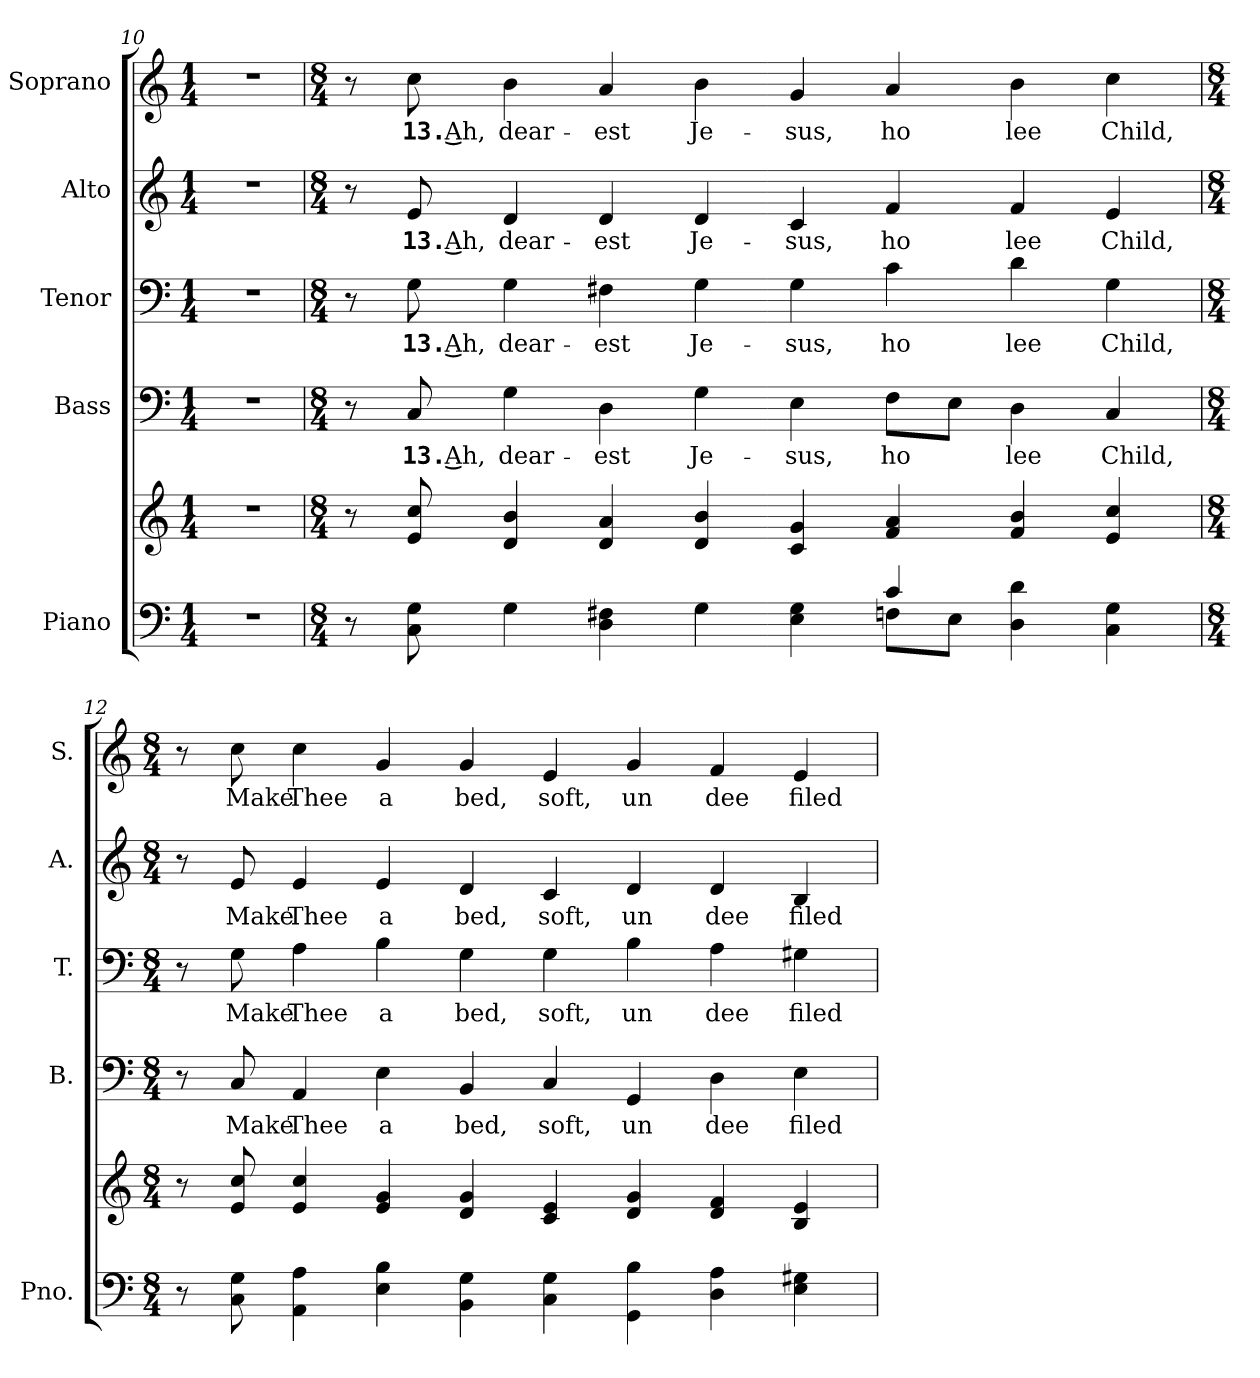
**kern	**kern	**kern	**text	**kern	**text	**kern	**text	**kern	**text
*part5	*part5	*part4	*part4	*part3	*part3	*part2	*part2	*part1	*part1
*staff6	*staff5	*staff4	*staff4	*staff3	*staff3	*staff2	*staff2	*staff1	*staff1
*I"Piano	*	*I"Bass	*	*I"Tenor	*	*I"Alto	*	*I"Soprano	*
*I'Pno.	*	*I'B.	*	*I'T.	*	*I'A.	*	*I'S.	*
!!LO:PB:g=z
*clefF4	*clefG2	*clefF4	*	*clefF4	*	*clefG2	*	*clefG2	*
*k[]	*k[]	*k[]	*	*k[]	*	*k[]	*	*k[]	*
*C:	*C:	*C:	*	*C:	*	*C:	*	*C:	*
*M1/4	*M1/4	*M1/4	*	*M1/4	*	*M1/4	*	*M1/4	*
=10	=10	=10	=10	=10	=10	=10	=10	=10	=10
!LO:N:vis=1	!LO:N:vis=1	!LO:N:vis=1	!	!LO:N:vis=1	!	!LO:N:vis=1	!	!LO:N:vis=1	!
4r	4r	4r	.	4r	.	4r	.	4r	.
!!LO:PB:g=z
=11	=11	=11	=11	=11	=11	=11	=11	=11	=11
*M8/4	*M8/4	*M8/4	*	*M8/4	*	*M8/4	*	*M8/4	*
*^	*	*	*	*	*	*	*	*	*
8r	1ryy	8r	8r	.	8r	.	8r	.	8r	.
!	!	!	!	!LO:LY:b:color=#000000	!	!	!	!	!	!
!	!	!	!	!	!	!LO:LY:b:color=#000000	!	!	!	!
!	!	!	!	!	!	!	!	!LO:LY:b:color=#000000	!	!
!	!	!	!	!	!	!	!	!	!	!LO:LY:b:color=#000000
8Ci\ 8Gi	.	8ei/ 8cci	8Ci/	13. Ah,	8Gi\	13. Ah,	8ei/	13. Ah,	8cci\	13. Ah,
!	!	!	!	!LO:LY:b:color=#000000	!	!	!	!	!	!
!	!	!	!	!	!	!LO:LY:b:color=#000000	!	!	!	!
!	!	!	!	!	!	!	!	!LO:LY:b:color=#000000	!	!
!	!	!	!	!	!	!	!	!	!	!LO:LY:b:color=#000000
4Gi\	.	4di/ 4bi	4Gi\	dear-	4Gi\	dear-	4di/	dear-	4bi\	dear-
!	!	!	!	!LO:LY:b:color=#000000	!	!	!	!	!	!
!	!	!	!	!	!	!LO:LY:b:color=#000000	!	!	!	!
!	!	!	!	!	!	!	!	!LO:LY:b:color=#000000	!	!
!	!	!	!	!	!	!	!	!	!	!LO:LY:b:color=#000000
4Di\ 4F#Xi	.	4di/ 4ai	4Di\	-est	4F#Xi\	-est	4di/	-est	4ai/	-est
!	!	!	!	!LO:LY:b:color=#000000	!	!	!	!	!	!
!	!	!	!	!	!	!LO:LY:b:color=#000000	!	!	!	!
!	!	!	!	!	!	!	!	!LO:LY:b:color=#000000	!	!
!	!	!	!	!	!	!	!	!	!	!LO:LY:b:color=#000000
4Gi\	.	4di/ 4bi	4Gi\	Je-	4Gi\	Je-	4di/	Je-	4bi\	Je-
!	!	!	!	!LO:LY:b:color=#000000	!	!	!	!	!	!
!	!	!	!	!	!	!LO:LY:b:color=#000000	!	!	!	!
!	!	!	!	!	!	!	!	!LO:LY:b:color=#000000	!	!
!	!	!	!	!	!	!	!	!	!	!LO:LY:b:color=#000000
4Ei\ 4Gi	4ryy	4ci/ 4gi	4Ei\	-sus,	4Gi\	-sus,	4ci/	-sus,	4gi/	-sus,
!	!	!	!	!LO:LY:b:color=#000000	!	!	!	!	!	!
!	!	!	!	!	!	!LO:LY:b:color=#000000	!	!	!	!
!	!	!	!	!	!	!	!	!LO:LY:b:color=#000000	!	!
!	!	!	!	!	!	!	!	!	!	!LO:LY:b:color=#000000
4ci/	8Fni\L	4fi/ 4ai	8Fi\L	ho	4ci\	ho	4fi/	ho	4ai/	ho
.	8Ei\J	.	8Ei\J	.	.	.	.	.	.	.
!	!	!	!	!LO:LY:b:color=#000000	!	!	!	!	!	!
!	!	!	!	!	!	!LO:LY:b:color=#000000	!	!	!	!
!	!	!	!	!	!	!	!	!LO:LY:b:color=#000000	!	!
!	!	!	!	!	!	!	!	!	!	!LO:LY:b:color=#000000
4Di\ 4di	2ryy	4fi/ 4bi	4Di\	lee	4di\	lee	4fi/	lee	4bi\	lee
!	!	!	!	!LO:LY:b:color=#000000	!	!	!	!	!	!
!	!	!	!	!	!	!LO:LY:b:color=#000000	!	!	!	!
!	!	!	!	!	!	!	!	!LO:LY:b:color=#000000	!	!
!	!	!	!	!	!	!	!	!	!	!LO:LY:b:color=#000000
4Ci\ 4Gi	.	4ei/ 4cci	4Ci/	Child,	4Gi\	Child,	4ei/	Child,	4cci\	Child,
*v	*v	*	*	*	*	*	*	*	*	*
!!LO:PB:g=z
=12	=12	=12	=12	=12	=12	=12	=12	=12	=12
*M8/4	*M8/4	*M8/4	*	*M8/4	*	*M8/4	*	*M8/4	*
8r	8r	8r	.	8r	.	8r	.	8r	.
!	!	!	!LO:LY:b:color=#000000	!	!	!	!	!	!
!	!	!	!	!	!LO:LY:b:color=#000000	!	!	!	!
!	!	!	!	!	!	!	!LO:LY:b:color=#000000	!	!
!	!	!	!	!	!	!	!	!	!LO:LY:b:color=#000000
8Ci\ 8Gi	8ei/ 8cci	8Ci/	Make	8Gi\	Make	8ei/	Make	8cci\	Make
!	!	!	!LO:LY:b:color=#000000	!	!	!	!	!	!
!	!	!	!	!	!LO:LY:b:color=#000000	!	!	!	!
!	!	!	!	!	!	!	!LO:LY:b:color=#000000	!	!
!	!	!	!	!	!	!	!	!	!LO:LY:b:color=#000000
4AAi\ 4Ai	4ei/ 4cci	4AAi/	Thee	4Ai\	Thee	4ei/	Thee	4cci\	Thee
!	!	!	!LO:LY:b:color=#000000	!	!	!	!	!	!
!	!	!	!	!	!LO:LY:b:color=#000000	!	!	!	!
!	!	!	!	!	!	!	!LO:LY:b:color=#000000	!	!
!	!	!	!	!	!	!	!	!	!LO:LY:b:color=#000000
4Ei\ 4Bi	4ei/ 4gi	4Ei\	a	4Bi\	a	4ei/	a	4gi/	a
!	!	!	!LO:LY:b:color=#000000	!	!	!	!	!	!
!	!	!	!	!	!LO:LY:b:color=#000000	!	!	!	!
!	!	!	!	!	!	!	!LO:LY:b:color=#000000	!	!
!	!	!	!	!	!	!	!	!	!LO:LY:b:color=#000000
4BBi\ 4Gi	4di/ 4gi	4BBi/	bed,	4Gi\	bed,	4di/	bed,	4gi/	bed,
!	!	!	!LO:LY:b:color=#000000	!	!	!	!	!	!
!	!	!	!	!	!LO:LY:b:color=#000000	!	!	!	!
!	!	!	!	!	!	!	!LO:LY:b:color=#000000	!	!
!	!	!	!	!	!	!	!	!	!LO:LY:b:color=#000000
4Ci\ 4Gi	4ci/ 4ei	4Ci/	soft,	4Gi\	soft,	4ci/	soft,	4ei/	soft,
!	!	!	!LO:LY:b:color=#000000	!	!	!	!	!	!
!	!	!	!	!	!LO:LY:b:color=#000000	!	!	!	!
!	!	!	!	!	!	!	!LO:LY:b:color=#000000	!	!
!	!	!	!	!	!	!	!	!	!LO:LY:b:color=#000000
4GGi\ 4Bi	4di/ 4gi	4GGi/	un	4Bi\	un	4di/	un	4gi/	un
!	!	!	!LO:LY:b:color=#000000	!	!	!	!	!	!
!	!	!	!	!	!LO:LY:b:color=#000000	!	!	!	!
!	!	!	!	!	!	!	!LO:LY:b:color=#000000	!	!
!	!	!	!	!	!	!	!	!	!LO:LY:b:color=#000000
4Di\ 4Ai	4di/ 4fi	4Di\	dee	4Ai\	dee	4di/	dee	4fi/	dee
!	!	!	!LO:LY:b:color=#000000	!	!	!	!	!	!
!	!	!	!	!	!LO:LY:b:color=#000000	!	!	!	!
!	!	!	!	!	!	!	!LO:LY:b:color=#000000	!	!
!	!	!	!	!	!	!	!	!	!LO:LY:b:color=#000000
4Ei\ 4G#Xi	4Bi/ 4ei	4Ei\	filed	4G#Xi\	filed	4Bi/	filed	4ei/	filed
=	=	=	=	=	=	=	=	=	=
*-	*-	*-	*-	*-	*-	*-	*-	*-	*-
